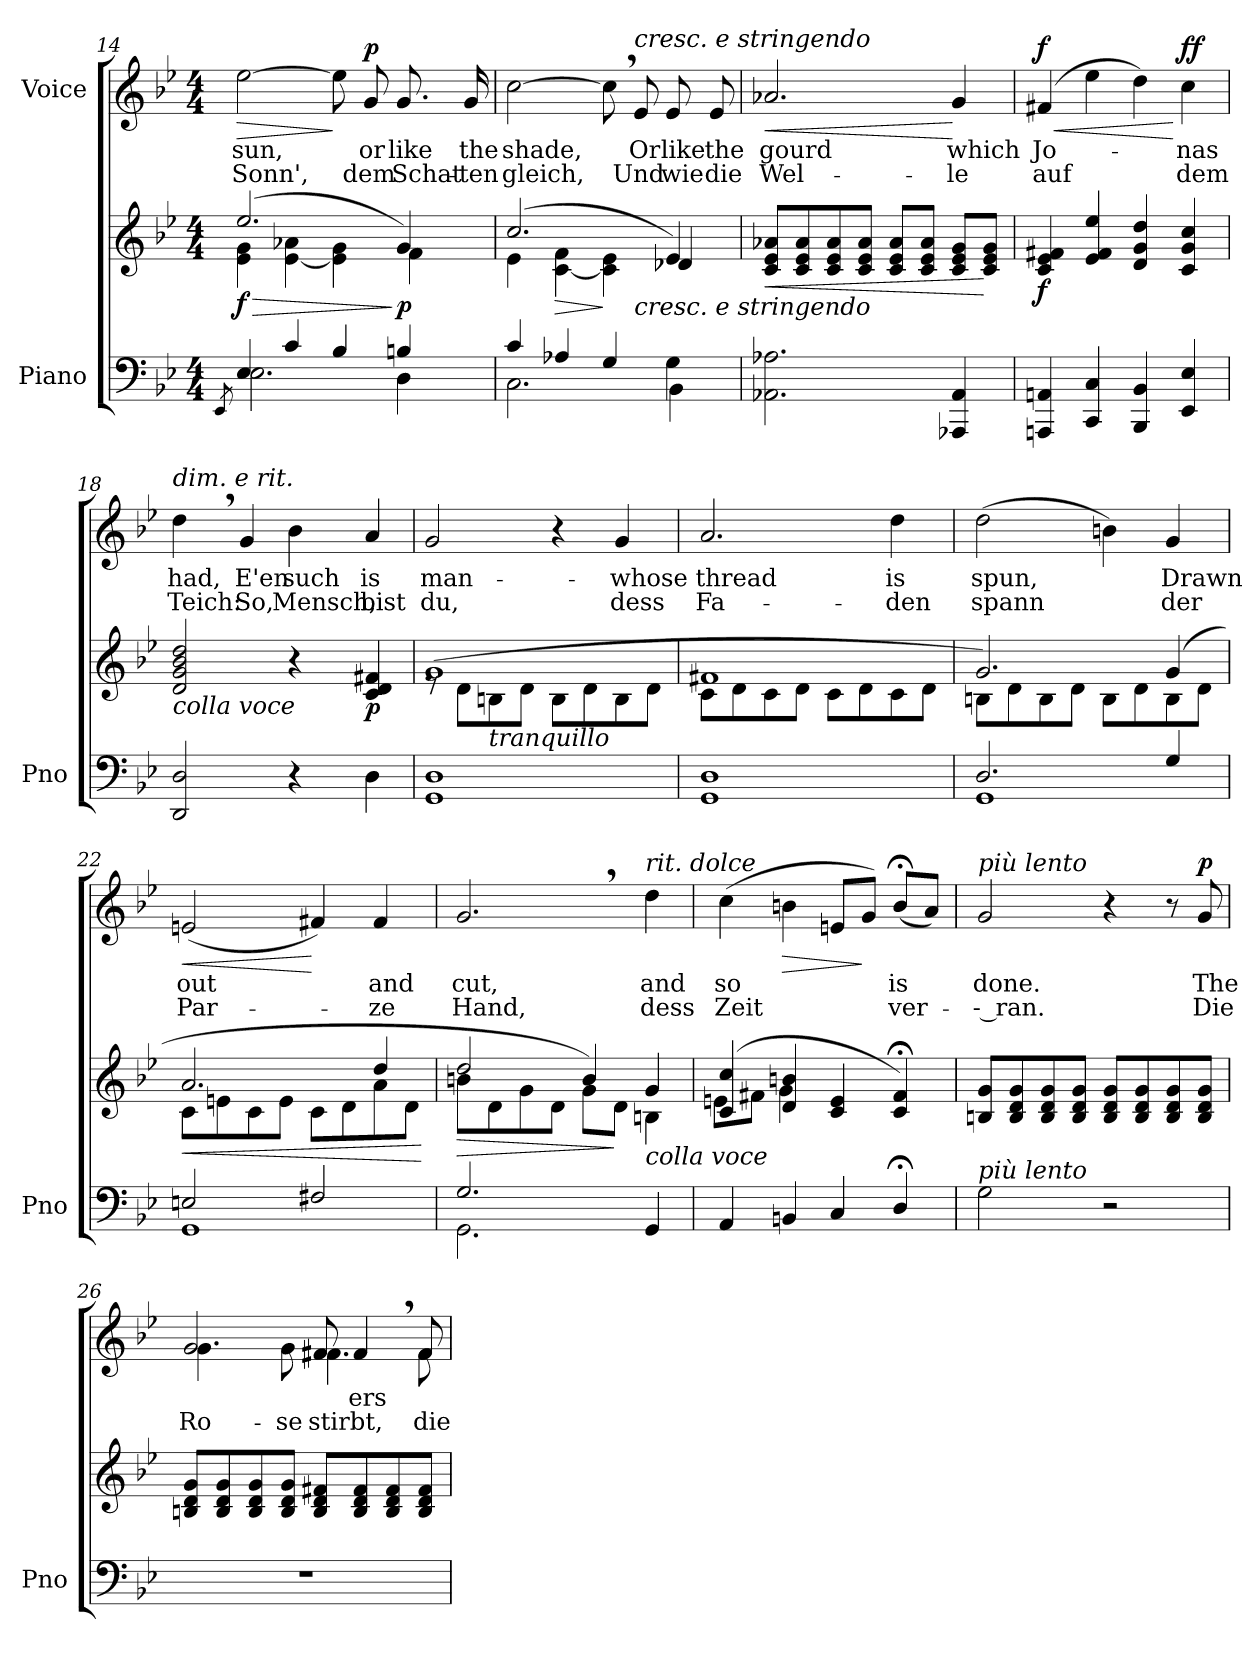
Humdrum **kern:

**kern	**kern	**dynam	**kern	**text	**text	**dynam
*part2	*part2	*part2	*part1	*part1	*part1	*part1
*staff3	*staff2	*staff2/3	*staff1	*staff1	*staff1	*staff1
*I"Piano	*	*	*I"Voice	*	*	*
*I'Pno	*	*	*	*	*	*
*clefF4	*clefG2	*	*clefG2	*	*	*
*k[b-e-]	*k[b-e-]	*	*k[b-e-]	*	*	*
*M4/4	*M4/4	*	*M4/4	*	*	*
=14	=14	=14	=14	=14	=14	=14
*^	*	*	*	*	*	*
.	8qEE-/	.	.	.	.	.	.
!	!	!	!LO:HP:b	!	!LO:LY:b	!LO:LY:b	!LO:HP:b
*	*	*^	*	*	*	*	*
!	!	!	!	!LO:DY:n=1:b	!	!	!	!
4E-/	2.E-\	(>2.ee-/	4e-\ 4g\	> f	[2ee-\	sun,	Sonn',	>
4c/	.	.	[4e-\ 4a-X\	.	.	.	.	.
4B-/	.	.	4e-\] 4g\	.	8ee-\]	.	.	]
!	!	!	!	!	!	!LO:LY:b	!LO:LY:b	!LO:DY:a
.	.	.	.	.	8g/	or	dem	p
!	!	!	!	!LO:DY:n=2:b	!	!LO:LY:b	!LO:LY:b	!
4Bn/	4D\	4g/)	4f\	] p	8.g/	like	Schat-	.
!	!	!	!	!	!	!LO:LY:b	!LO:LY:b	!
.	.	.	.	.	16g/	the	-ten	.
!!LO:LB:g=z
=15	=15	=15	=15	=15	=15	=15	=15	=15
*	*	*	*^	*	*	*	*	*
!	!	!	!	!	!	!	!LO:LY:b	!LO:LY:b	!
4c/	2.C\	(>2.cc/	4e-\	2ryy	.	[2cc\	shade,	gleich,	.
!	!	!	!	!	!LO:HP:b	!	!	!	!
4A-X/	.	.	[4c\ 4f\	.	>	.	.	.	.
4G/	.	.	4c\] 4e-\	8ryy	]	8cc,\]	.	.	.
*	*	*	*	*	*	*MM144	*	*	*
!	!	!	!	!	!	!LO:TX:a:i:t=cresc.  e  stringendo	!	!	!
!	!	!	!	!LO:TX:b:i:t=cresc.  e  stringendo	!	!	!	!	!
!	!	!	!	!	!	!	!LO:LY:b	!LO:LY:b	!
.	.	.	.	8ryy	.	8e-/	Or	Und	.
!	!	!	!	!	!	!	!LO:LY:b	!LO:LY:b	!
4G\	4BB-\	4e-/)	4d-X/	4ryy	.	8e-/	like	wie	.
!	!	!	!	!	!	!	!LO:LY:b	!LO:LY:b	!
.	.	.	.	.	.	8e-/	the	die	.
*v	*v	*	*	*	*	*	*	*	*
*	*v	*v	*v	*	*	*	*	*
=16	=16	=16	=16	=16	=16	=16
*	*	*	*MM146	*	*	*
!	!	!LO:HP:b	!	!LO:LY:b	!LO:LY:b	!LO:HP:b
*	*	*	*^	*	*	*
2.AA-X\ 2.A-X\	8c/ 8e-/ 8a-X/L	<	2.a-X/	2ryy	gourd	Wel-	<
.	8c/ 8e-/ 8a-/	.	.	.	.	.	.
.	8c/ 8e-/ 8a-/	.	.	.	.	.	.
.	8c/ 8e-/ 8a-/J	.	.	.	.	.	.
*	*	*	*MM150	*	*	*	*
.	8c/ 8e-/ 8a-/L	.	.	2ryy	.	.	.
.	8c/ 8e-/ 8a-/J	.	.	.	.	.	.
!	!	!	!	!	!LO:LY:b	!LO:LY:b	!
4AAA-X/ 4AA-/	8c/ 8e-/ 8g/L	.	4g/	.	which	-le	[
.	8c/ 8e-/ 8g/J	[	.	.	.	.	.
=17	=17	=17	=17	=17	=17	=17	=17
!	!	!LO:DY:b	!	!	!LO:LY:b	!LO:LY:b	!LO:HP:b
!	!	!	!	!	!	!	!LO:DY:n=1:a
*	*	*	*v	*v	*	*	*
4AAAn/ 4AAn/	4c/ 4e-/ 4f#X/	f	(>4f#X/	Jo-	auf	< f
4CC/ 4C/	4e-/ 4f#/ 4ee-/	.	4ee-\	.	.	.
4BBB-/ 4BB-/	4d/ 4g/ 4dd/	.	4dd\)	.	.	.
!	!	!	!	!LO:LY:b	!LO:LY:b	!LO:DY:n=2:a
4EE-/ 4E-/	4c/ 4g/ 4cc/	.	4cc\	-nas	dem	[ ff
!!LO:LB:g=z
=18	=18	=18	=18	=18	=18	=18
*	*	*	*MM146	*	*	*
!	!	!	!LO:TX:a:i:t=dim.  e   rit.	!	!	!
!	!LO:TX:b:i:t=colla voce	!	!	!	!	!
!	!	!	!	!LO:LY:b	!LO:LY:b	!
2DD/ 2D/	2d/ 2g/ 2b-/ 2dd/	.	4dd,\	had,	Teich:	.
*	*	*	*MM144	*	*	*
!	!	!	!	!LO:LY:b	!LO:LY:b	!
.	.	.	4g/	E'en	So,	.
*	*	*	*MM142	*	*	*
!	!	!	!	!LO:LY:b	!LO:LY:b	!
4r	4r	.	4b-\	such	Mensch,	.
!	!	!LO:DY:b	!	!LO:LY:b	!LO:LY:b	!
4D\	4c/ 4d/ 4f#X/	p	4a/	is	bist	.
=19	=19	=19	=19	=19	=19	=19
*	*^	*	*	*	*	*
!	!	!	!	!	!LO:LY:b	!LO:LY:b	!
1GG 1D	(>1g	8re	.	2g/	man -	du,	.
.	.	8d\L	.	.	.	.	.
!	!	!LO:TX:b:i:t=tranquillo	!	!	!	!	!
.	.	8Bn\	.	.	.	.	.
.	.	8d\J	.	.	.	.	.
.	.	8B\L	.	4r	.	.	.
.	.	8d\	.	.	.	.	.
*	*	*	*	*MM135	*	*	*
!	!	!	!	!	!LO:LY:b	!LO:LY:b	!LO:DY:a
!	!	!	!	!	!	!	!LO:DY:n=1:a
.	.	8B\	.	4g/	whose	dess	p other-dynamics
.	.	8d\J	.	.	.	.	.
=20	=20	=20	=20	=20	=20	=20	=20
!	!	!	!	!	!LO:LY:b	!LO:LY:b	!
1GG 1D	1f#X	8c\L	.	2.a/	thread	Fa-	.
.	.	8d\	.	.	.	.	.
.	.	8c\	.	.	.	.	.
.	.	8d\J	.	.	.	.	.
.	.	8c\L	.	.	.	.	.
.	.	8d\	.	.	.	.	.
!	!	!	!	!	!LO:LY:b	!LO:LY:b	!
.	.	8c\	.	4dd\	is	-den	.
.	.	8d\J	.	.	.	.	.
!!LO:LB:g=z
=21	=21	=21	=21	=21	=21	=21	=21
*^	*	*	*	*	*	*	*
!	!	!	!	!	!	!LO:LY:b	!LO:LY:b	!
2.D/	1GG	2.g/)	8Bn\L	.	(>2dd\	spun,	spann	.
.	.	.	8d\	.	.	.	.	.
.	.	.	8B\	.	.	.	.	.
.	.	.	8d\J	.	.	.	.	.
.	.	.	8B\L	.	4bn\)	.	.	.
.	.	.	8d\	.	.	.	.	.
!	!	!	!	!	!	!LO:LY:b	!LO:LY:b	!
4G/	.	(>4g/	8B\	.	4g/	Drawn	der	.
.	.	.	8d\J	.	.	.	.	.
=22	=22	=22	=22	=22	=22	=22	=22	=22
!	!	!	!	!LO:HP:b	!	!LO:LY:b	!LO:LY:b	!LO:HP:b
2En/	1GG	2.a/	8c\L	<	(<2en/	out	Par-	<
.	.	.	8en\	.	.	.	.	.
.	.	.	8c\	.	.	.	.	.
.	.	.	8e\J	.	.	.	.	.
2F#X/	.	.	8c\L	.	4f#X/)	.	.	[
.	.	.	8d\	.	.	.	.	.
!	!	!	!	!	!	!LO:LY:b	!LO:LY:b	!
.	.	4dd/	8a\	.	4f#/	and	-ze	.
.	.	.	8d\J	.	.	.	.	.
*v	*v	*	*	*	*	*	*	*
*	*v	*v	*	*	*	*	*
.	.	[	.	.	.	.
=23	=23	=23	=23	=23	=23	=23
*^	*	*	*	*	*	*
!	!	!	!LO:HP:b	!	!LO:LY:b	!LO:LY:b	!
*	*	*^	*	*	*	*	*
2.G/	2.GG\	2dd/	8bn\L	>	2.g,/	cut,	Hand,	.
.	.	.	8d\	.	.	.	.	.
.	.	.	8g\	.	.	.	.	.
.	.	.	8d\J	.	.	.	.	.
.	.	4b/)	8g\L	.	.	.	.	.
.	.	.	8d\J	]	.	.	.	.
*	*	*	*	*	*MM130	*	*	*
!	!	!	!	!	!LO:TX:a:i:t=rit.   dolce	!	!	!
!	!	!LO:TX:b:i:t=colla   voce	!	!	!	!	!	!
!	!	!	!	!	!	!LO:LY:b	!LO:LY:b	!
4GG/	4ryy	4g/	4Bn\	.	4dd\	and	dess	.
=24	=24	=24	=24	=24	=24	=24	=24	=24
!	!	!	!	!	!	!LO:LY:b	!LO:LY:b	!
*v	*v	*	*	*	*	*	*	*
4AA/	(>4c/ 4cc/	8en\L	.	(>4cc\	so	Zeit	.
.	.	8f#X\J	.	.	.	.	.
*	*	*	*	*MM126	*	*	*
!	!	!	!	!	!	!	!LO:HP:b
4BBn/	4d/ 4bn/	4g\	.	4bn\	.	.	>
4C/	4c/ 4e/	2ryy	.	8en/L	.	.	.
.	.	.	.	8g/J)	.	.	]
!	!	!	!	!	!LO:LY:b	!LO:LY:b	!
4D;</	4c/;< 4f#/;<)	.	.	(<8b;</L	is	ver-	.
.	.	.	.	8a/J)	.	.	.
*	*v	*v	*	*	*	*	*
!!LO:PB:g=z
=25	=25	=25	=25	=25	=25	=25
*	*	*	*MM130	*	*	*
!	!	!	!LO:TX:a:i:t=più lento	!	!	!
!LO:TX:a:i:t=più lento	!	!	!	!	!	!
!	!	!	!	!LO:LY:b	!LO:LY:b	!
2G\	8Bn/ 8g/L	.	2g/	done.	-- ran.	.
.	8B/ 8d/ 8g/	.	.	.	.	.
.	8B/ 8d/ 8g/	.	.	.	.	.
.	8B/ 8d/ 8g/J	.	.	.	.	.
2r	8B/ 8d/ 8g/L	.	4r	.	.	.
.	8B/ 8d/ 8g/	.	.	.	.	.
.	8B/ 8d/ 8g/	.	8r	.	.	.
!	!	!	!	!LO:LY:b	!LO:LY:b	!LO:DY:a
.	8B/ 8d/ 8g/J	.	8g/	The	Die	p
=26	=26	=26	=26	=26	=26	=26
!	!	!	!	!LO:LY:b	!	!
*	*	*	*^	*	*	*
!	!	!	!	!	!	!LO:LY:b	!
1r	8Bn/ 8d/ 8g/L	.	2g/	4.g\	.	Ro-	.
.	8B/ 8d/ 8g/	.	.	.	.	.	.
.	8B/ 8d/ 8g/	.	.	.	.	.	.
!	!	!	!	!	!	!LO:LY:b	!
.	8B/ 8d/ 8g/J	.	.	8g\	.	-se	.
!	!	!	!	!	!LO:LY:b	!	!
!	!	!	!	!	!	!LO:LY:b	!
.	8B/ 8d/ 8f#X/L	.	8f#X/	4.f#\	.	stirbt,	.
!	!	!	!	!	!LO:LY:b	!	!
.	8B/ 8d/ 8f#/	.	4f#,/	.	-ers	.	.
.	8B/ 8d/ 8f#/	.	.	.	.	.	.
!	!	!	!	!	!LO:LY:b	!	!
!	!	!	!	!	!	!LO:LY:b	!
.	8B/ 8d/ 8f#/J	.	8f#/	8f#\	.	die	.
*	*	*	*v	*v	*	*	*
=	=	=	=	=	=	=
*-	*-	*-	*-	*-	*-	*-
